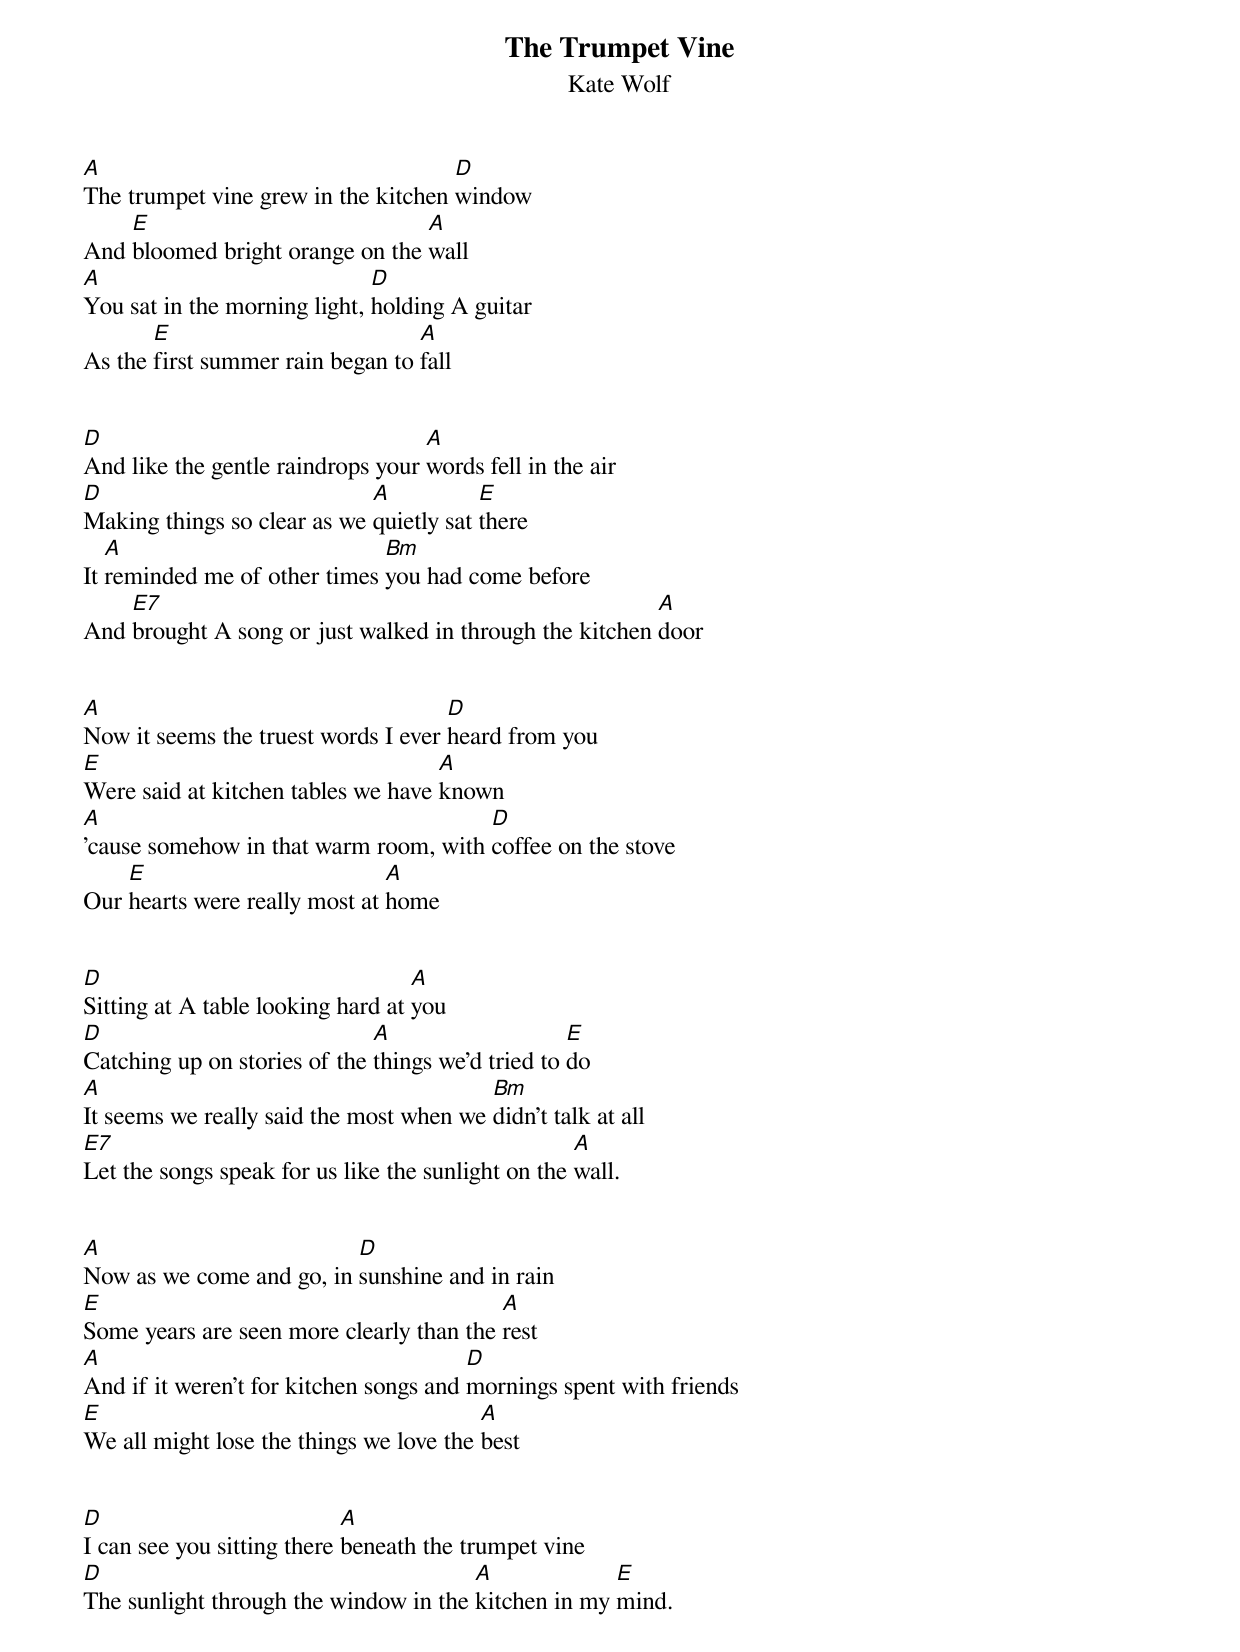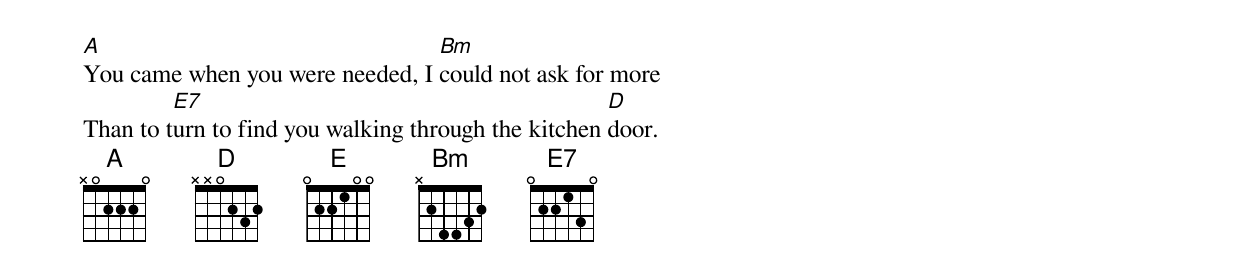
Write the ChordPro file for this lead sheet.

{title:  The Trumpet Vine }
{subtitle: Kate Wolf}
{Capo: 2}

[A]The trumpet vine grew in the kitchen [D]window
And [E]bloomed bright orange on the [A]wall
[A]You sat in the morning light, [D]holding A guitar
As the [E]first summer rain began to [A]fall


[D]And like the gentle raindrops your [A]words fell in the air
[D]Making things so clear as we [A]quietly sat [E]there
It [A]reminded me of other times [Bm]you had come before
And [E7]brought A song or just walked in through the kitchen [A]door


[A]Now it seems the truest words I ever [D]heard from you
[E]Were said at kitchen tables we have [A]known
[A]'cause somehow in that warm room, with [D]coffee on the stove
Our [E]hearts were really most at [A]home


[D]Sitting at A table looking hard at [A]you
[D]Catching up on stories of the [A]things we'd tried to [E]do
[A]It seems we really said the most when we [Bm]didn't talk at all
[E7]Let the songs speak for us like the sunlight on the [A]wall.


[A]Now as we come and go, in [D]sunshine and in rain
[E]Some years are seen more clearly than the [A]rest
[A]And if it weren't for kitchen songs and [D]mornings spent with friends
[E]We all might lose the things we love the [A]best


[D]I can see you sitting there [A]beneath the trumpet vine
[D]The sunlight through the window in the [A]kitchen in my [E]mind.
[A]You came when you were needed, I [Bm]could not ask for more
Than to t[E7]urn to find you walking through the kitchen [D]door.
